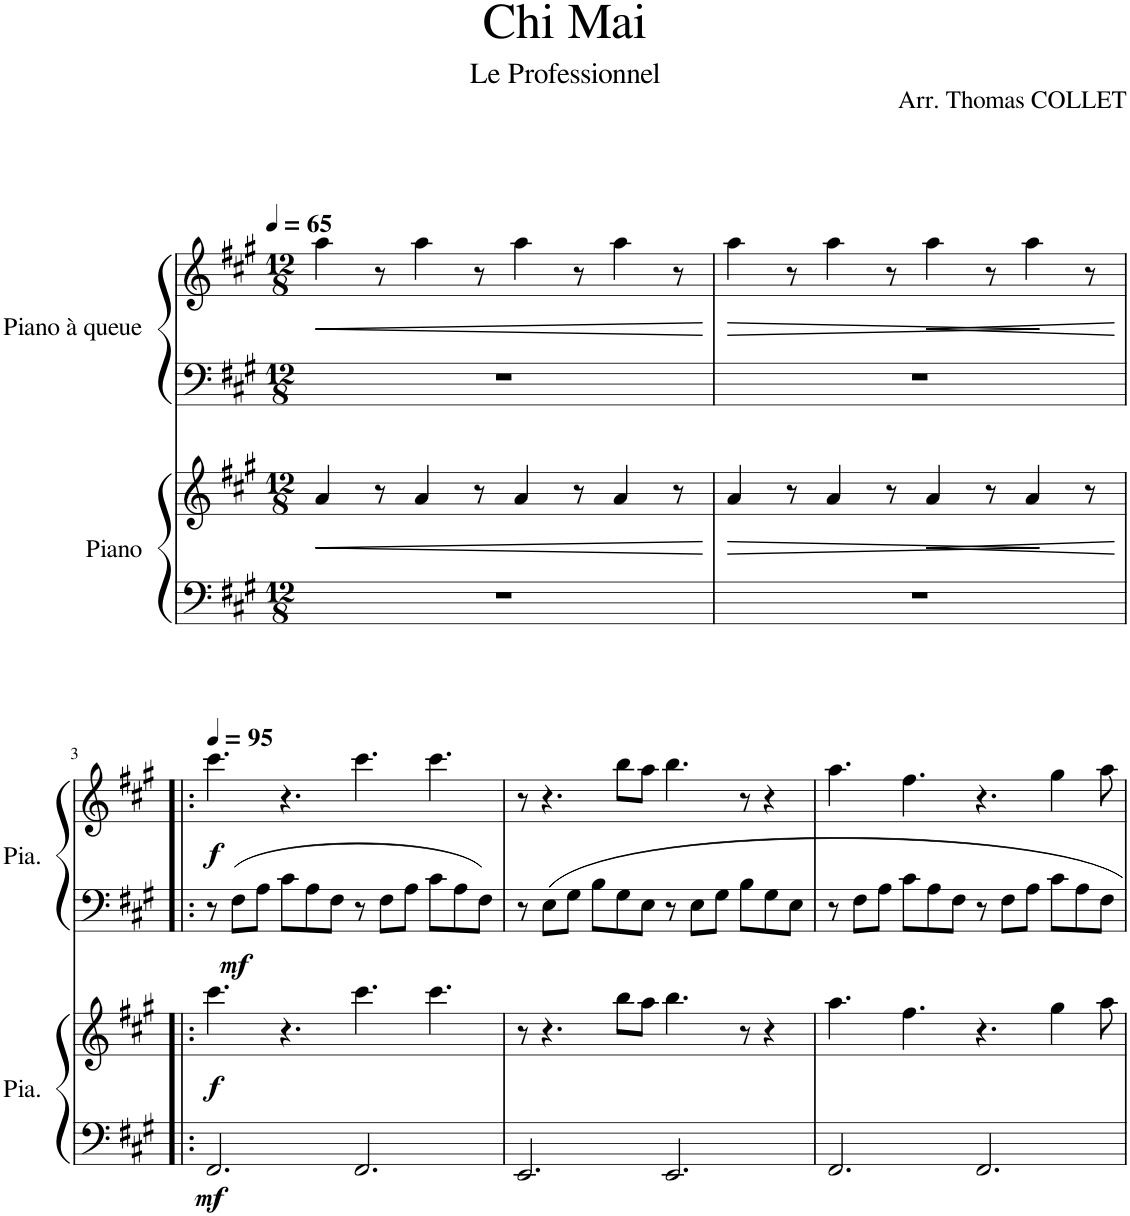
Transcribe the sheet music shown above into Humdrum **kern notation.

**kern	**kern	**dynam	**kern	**kern	**dynam
*part2	*part2	*part2	*part1	*part1	*part1
*staff4	*staff3	*staff3/4	*staff2	*staff1	*staff1/2
*I"Piano	*	*	*I"Piano à queue	*	*
*I'Pia.	*	*	*I'Pia.	*	*
*clefF4	*clefG2	*	*clefF4	*clefG2	*
*k[f#c#g#]	*k[f#c#g#]	*	*k[f#c#g#]	*k[f#c#g#]	*
*M12/8	*M12/8	*	*M12/8	*M12/8	*
*MM65	*MM65	*	*MM65	*MM65	*
=1	=1	=1	=1	=1	=1
!	!	!LO:HP:b	!	!	!LO:HP:b
1.r	4a/	<	1.r	4aa\	<
.	8r	.	.	8r	.
.	4a/	.	.	4aa\	.
.	8r	.	.	8r	.
.	4a/	.	.	4aa\	.
.	8r	.	.	8r	.
.	4a/	.	.	4aa\	.
.	8r	.	.	8r	.
.	.	[	.	.	[
=2	=2	=2	=2	=2	=2
!	!	!LO:HP:b	!	!	!LO:HP:b
1.r	4a/	>	1.r	4aa\	>
.	8r	.	.	8r	.
.	4a/	.	.	4aa\	.
.	8r	.	.	8r	.
!	!	!LO:HP:b	!	!	!LO:HP:b
.	4a/	<	.	4aa\	<
.	8r	.	.	8r	.
.	4a/	.	.	4aa\	.
.	8r	.	.	8r	.
.	.	] [	.	.	] [
!!LO:LB:g=z
=3!|:	=3!|:	=3!|:	=3!|:	=3!|:	=3!|:
*	*	*	*	*MM95	*
!	!	!LO:DY:b=2	!	!	!
!	!	!LO:DY:n=1:b	!	!	!LO:DY:b
2.FF#/	4.ccc#\	mf f	8r	4.ccc#\	f
!	!	!	!	!	!LO:DY:b=2
.	.	.	8F#\L	.	mf
.	.	.	8A\J	.	.
.	4.r	.	8c#\L	4.r	.
.	.	.	8A\	.	.
.	.	.	8F#\J	.	.
2.FF#/	4.ccc#\	.	8r	4.ccc#\	.
.	.	.	8F#\L	.	.
.	.	.	8A\J	.	.
.	4.ccc#\	.	8c#\L	4.ccc#\	.
.	.	.	8A\	.	.
.	.	.	8F#\J	.	.
=4	=4	=4	=4	=4	=4
2.EE/	8r	.	8r	8r	.
.	4.r	.	8E\L	4.r	.
.	.	.	8G#\J	.	.
.	.	.	8B\L	.	.
.	8bb\L	.	8G#\	8bb\L	.
.	8aa\J	.	8E\J	8aa\J	.
2.EE/	4.bb\	.	8r	4.bb\	.
.	.	.	8E\L	.	.
.	.	.	8G#\J	.	.
.	8r	.	8B\L	8r	.
.	4r	.	8G#\	4r	.
.	.	.	8E\J	.	.
=5	=5	=5	=5	=5	=5
2.FF#/	4.aa\	.	8r	4.aa\	.
.	.	.	8F#\L	.	.
.	.	.	8A\J	.	.
.	4.ff#\	.	8c#\L	4.ff#\	.
.	.	.	8A\	.	.
.	.	.	8F#\J	.	.
2.FF#/	4.r	.	8r	4.r	.
.	.	.	8F#\L	.	.
.	.	.	8A\J	.	.
.	4gg#\	.	8c#\L	4gg#\	.
.	.	.	8A\	.	.
.	8aa\	.	8F#\J	8aa\	.
=	=	=	=	=	=
*-	*-	*-	*-	*-	*-
